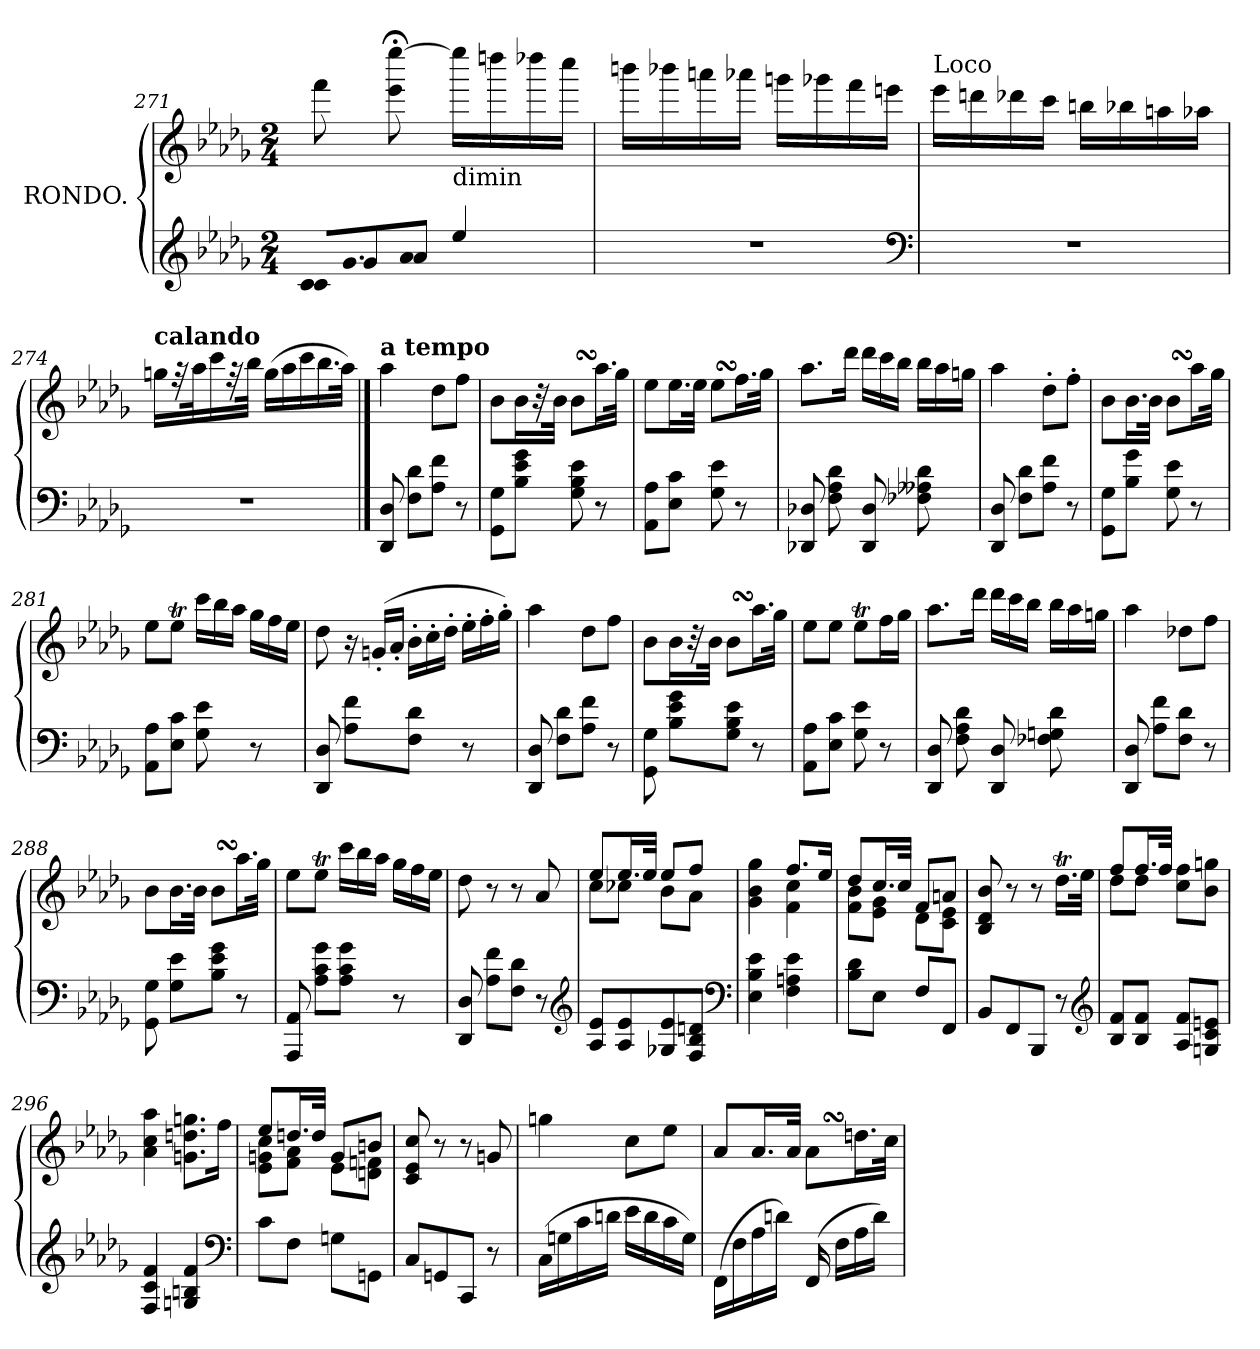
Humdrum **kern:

**kern	**kern
*part1	*part1
*staff2	*staff1
*I"RONDO.	*
*clefG2	*clefG2
*k[b-e-a-d-g-]	*k[b-e-a-d-g-]
*M2/4	*M2/4
*Xtuplet	*
=271	=271
*^	*
*	*^	*
*	*	*^	*
!LO:N:vis=2	!	!	!LO:N:vis=2	!
12c/	12ryy	12ryy	12c\	8fff
!	!	!LO:N:vis=2.	!	!
12g-/	12ryy	12g-\	12ryy	.
.	.	.	.	8eee-;< [8eeee-;<
!	!LO:N:vis=4	!	!LO:N:vis=4.	!
12a-/J	12a-\	12ryy	12ryy	.
!	!	!	!	!LO:TX:b:t=dimin
4ee-/	4ryy	4ryy	4ryy	16eeee-\LL]
.	.	.	.	16ddddn
.	.	.	.	16dddd-X
.	.	.	.	16ccccJJ
*v	*v	*v	*v	*
=272	=272
2rdd	16bbbnLL
.	16bbb-X
.	16aaan
.	16aaa-XJJ
.	16gggnLL
.	16ggg-X
.	16fff
.	16eeenJJ
*clefF4	*
=273	=273
!	!LO:TX:a:t=Loco
2r	16eee-LL
.	16dddn
.	16ddd-X
.	16cccJJ
.	16bbnLL
.	16bb-X
.	16aan
.	16aa-XJJ
=274	=274
!	!LO:TX:a:B:t=calando
2r	16ggnLL
.	32rff
.	32aa-K
.	16ccc
.	32rff
.	32bb-JJk
*	*Xtuplet
.	(20ggLL
.	20aa-
.	20ccc
.	20.bb-
.	40aa-JJk)
==275	==275
*	*MM132
!	!LO:TX:a:B:t=a tempo
8DD-/ 8D-/	4aa-
8F\ 8d-\L	.
8A- 8fJ	8dd-\L
8r	8ffJ
=276	=276
8GG-\ 8G-\L	8b-\L
8B- 8e- 8g-J	16b-L
.	32r
.	32b-JJk
8G- 8B- 8e-	8b-SSS\L
8r	16.aa-L
.	32gg-JJk
=277	=277
8AA-\ 8A-\L	8ee-\L
8E-\ 8c\J	16.ee-L
.	32ee-JJk
8G- 8e-	8ee-SSS\L
8r	16.ffL
.	32gg-JJk
=278	=278
8DD-X/ 8D-X/	8.aa-L
8F\ 8A-\ 8d-\	.
.	16ddd-Jk
8DD-/ 8D-/	24ddd-\LL
.	24ccc
.	24bb-JJ
8F-X\ 8A--X\ 8d-\	24bb-\LL
.	24aa-
.	24ggnJJ
=279	=279
8DD-/ 8D-/	4aa-
8F\ 8d-\L	.
8A- 8fJ	8dd-'>\L
8r	8ff'>J
=280	=280
8GG-\ 8G-\L	8b-\L
8B-\ 8g-\J	16.b-L
.	32b-JJk
8G- 8e-	8b-SSS\L
!	!LO:N:vis=16
8r	16.aa-L
.	32gg-JJk
=281	=281
8AA-\ 8A-\L	8ee-L
8E- 8cJ	8ee-TJ
8G- 8e-	24ccc\LL
.	24bb-
.	24aa-JJ
8r	24gg-\LL
.	24ff
.	24ee-JJ
=282	=282
8DD-/ 8D-/	8dd-
8A- 8fL	24r
.	(>24gn'/LL
.	24a-'JJ
8F 8d-J	24b-'\LL
.	24cc'
.	24dd-'JJ
8r	24ee-'\LL
.	24ff'
.	24gg-'JJ)
=283	=283
8DD-/ 8D-/	4aa-\
8F\ 8d-\L	.
8A- 8fJ	8dd-\L
8r	8ffJ
=284	=284
8GG-\ 8G-\	8b-\L
8B- 8e- 8g-L	16b-L
.	32r
.	32b-JJk
8G- 8B- 8e-J	8b-SSS\L
8r	16.aa-L
.	32gg-JJk
=285	=285
8AA-\ 8A-\L	8ee-\L
8E-\ 8c\J	8ee-J
8G- 8e-	8ee-TL
8r	16ffL
.	16gg-JJ
=286	=286
8DD-/ 8D-/	8.aa-L
8F\ 8A-\ 8d-\	.
.	16ddd-Jk
8DD-/ 8D-/	24ddd-\LL
.	24ccc
.	24bb-JJ
8F-X\ 8Gn\ 8d-\	24bb-\LL
.	24aa-
.	24ggnJJ
=287	=287
8DD-/ 8D-/	4aa-
8A- 8fL	.
8F 8d-J	8dd-XL
8r	8ffJ
=288	=288
8GG-\ 8G-\	8b-L
8G- 8e-L	16.b-L
.	32b-JJk
8B- 8e- 8g-J	8b-SSS\L
8r	16.aa-L
.	32gg-JJk
=289	=289
8AAA-/ 8AA-/	8ee-\L
8A- 8c 8g-L	8ee-TJ
8A- 8c 8g-J	24ccc\LL
.	24bb-
.	24aa-JJ
8r	24gg-\LL
.	24ff
.	24ee-JJ
=290	=290
8DD-/ 8D-/	8dd-\
8A- 8fL	8r
8F 8d-J	8r
8r	8a-/
*clefG2	*
=291	=291
*	*^
8A-/ 8e-/L	8ee-L	8ccL
8A- 8e-	16.ee-L	8cc-XJ
.	32ee-JJk	.
8G-X 8e-	8ee-/L	8b-\L
8F 8B- 8dnJ	8ffJ	8a-J
*clefF4	*	*
=292	=292	=292
4E-\ 4B-\ 4e-\	4g-\ 4b-\ 4gg-\	4ryy
4F\ 4An\ 4e-\	8.ffL	4f\ 4cc\
.	16ee-/Jk	.
=293	=293	=293
8B-\ 8d-\L	8dd-/L	8f\ 8b-\L
8E-J	16.ccL	8e- 8g-J
.	32ccJJk	.
8F/L	8fL	8d-L
8FFJ	8anJ	8c 8e-J
*	*v	*v
=294	=294
8BB-/L	8B-/ 8d-/ 8b-/
8FF	8r
8BBB-J	8r
8r	16.dd-T\LL
.	32ee-JJk
*clefG2	*
=295	=295
*	*^
8B-/ 8f/L	8ff/L	8dd-L
8B- 8fJ	16.ffL	8dd-J
.	32ffJJk	.
8A-/ 8f/L	8cc\ 8ff\L	8ryy
8Gn 8c 8enJ	8b- 8ggnJ	8ryy
*	*v	*v
=296	=296
4F/ 4c/ 4f/	4a-\ 4cc\ 4aa-\
4Gn/ 4Bn/ 4f/	8.gn\ 8.ddn\ 8.ggn\L
.	16ffJk
*clefF4	*
=297	=297
*	*^
8c\L	8ee-/L	8e-\ 8gn\ 8cc\L
8FJ	16.ddnL	8f 8a-J
.	32ddJJk	.
8Gn\L	8gL	8e-L
8GGnJ	8bnJ	8dn 8fnJ
*	*v	*v
=298	=298
8C/L	8c/ 8e-/ 8cc/
8GGn	8r
8CCJ	8r
8r	8gn/
=299	=299
(>16C\LL	4ggn
16Gn	.
16c	.
16dnJJ	.
16e-\LL	8cc\L
16d	.
16c	8ee-J
16GJJ)	.
=300	=300
(>16FF\LL	8a-/L
16F	.
16A-	16.a-L
16dnJJ)	.
.	32a-JJk
(>16FF/	8a-SSS\L
16FLL	.
16A-	16.ddnL
16dJJ)	.
.	32ccJJk
=	=
*-	*-
